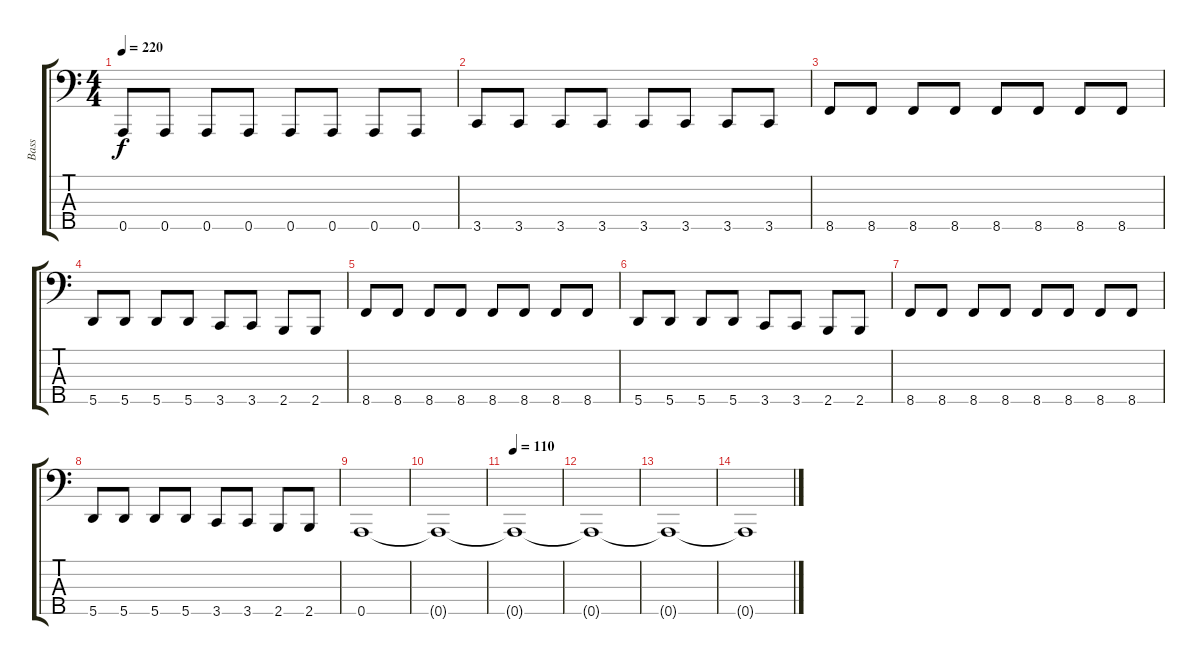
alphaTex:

\track ("Bass" "Bass") {instrument slapbass1}
\staff {score tabs}
\tuning (F2 C2 G1 D1 A0) {hide}
\ts (4 4)
\tempo 220
\clef f4
\ks c
0.5.8{dy f} 0.5.8 0.5.8 0.5.8 0.5.8 0.5.8 0.5.8 0.5.8 |
3.5.8 3.5.8 3.5.8 3.5.8 3.5.8 3.5.8 3.5.8 3.5.8 |
8.5.8 8.5.8 8.5.8 8.5.8 8.5.8 8.5.8 8.5.8 8.5.8 |
5.5.8 5.5.8 5.5.8 5.5.8 3.5.8 3.5.8 2.5.8 2.5.8 |
8.5.8 8.5.8 8.5.8 8.5.8 8.5.8 8.5.8 8.5.8 8.5.8 |
5.5.8 5.5.8 5.5.8 5.5.8 3.5.8 3.5.8 2.5.8 2.5.8 |
8.5.8 8.5.8 8.5.8 8.5.8 8.5.8 8.5.8 8.5.8 8.5.8 |
5.5.8 5.5.8 5.5.8 5.5.8 3.5.8 3.5.8 2.5.8 2.5.8 |
0.5.1 |
0.5{t}.1 |
\tempo 110
0.5{t}.1 |
0.5{t}.1 |
0.5{t}.1 |
0.5{t}.1
